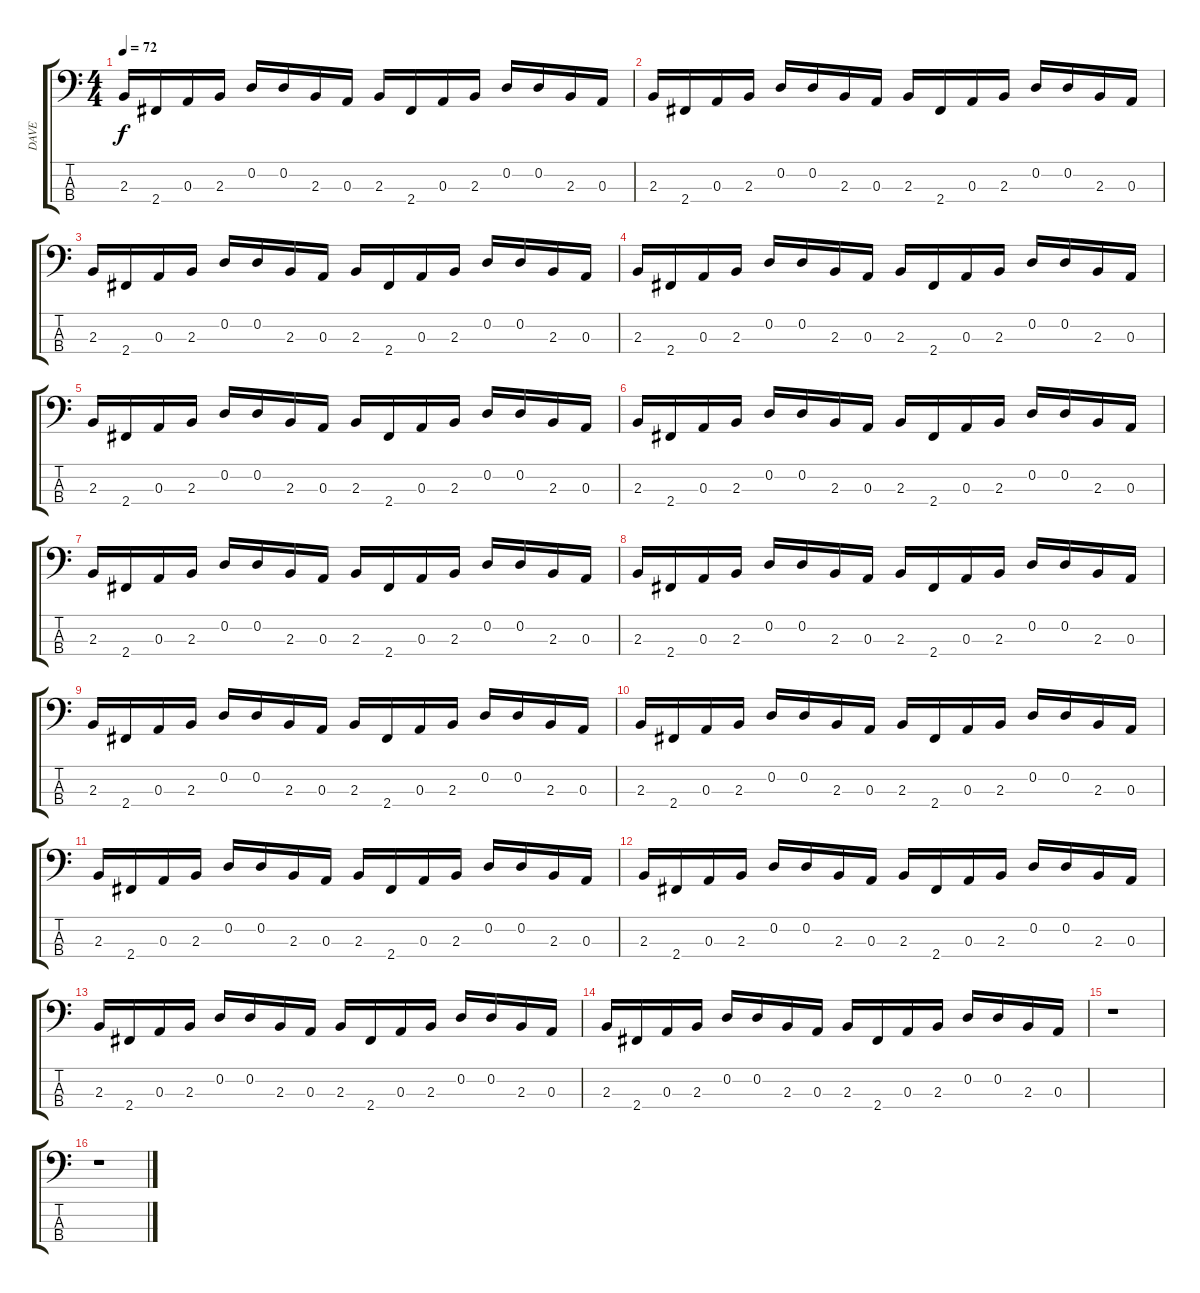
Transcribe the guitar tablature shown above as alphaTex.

\track ("DAVE" "DAVE") {instrument electricbasspick}
\staff {score tabs}
\tuning (G2 D2 A1 E1) {hide}
\ts (4 4)
\tempo 72
\clef f4
\ks c
2.3.16{dy f instrument electricbasspick} 2.4.16 0.3.16 2.3.16 0.2.16 0.2.16 2.3.16 0.3.16 2.3.16 2.4.16 0.3.16 2.3.16 0.2.16 0.2.16 2.3.16 0.3.16 |
2.3.16 2.4.16 0.3.16 2.3.16 0.2.16 0.2.16 2.3.16 0.3.16 2.3.16 2.4.16 0.3.16 2.3.16 0.2.16 0.2.16 2.3.16 0.3.16 |
2.3.16 2.4.16 0.3.16 2.3.16 0.2.16 0.2.16 2.3.16 0.3.16 2.3.16 2.4.16 0.3.16 2.3.16 0.2.16 0.2.16 2.3.16 0.3.16 |
2.3.16 2.4.16 0.3.16 2.3.16 0.2.16 0.2.16 2.3.16 0.3.16 2.3.16 2.4.16 0.3.16 2.3.16 0.2.16 0.2.16 2.3.16 0.3.16 |
2.3.16 2.4.16 0.3.16 2.3.16 0.2.16 0.2.16 2.3.16 0.3.16 2.3.16 2.4.16 0.3.16 2.3.16 0.2.16 0.2.16 2.3.16 0.3.16 |
2.3.16 2.4.16 0.3.16 2.3.16 0.2.16 0.2.16 2.3.16 0.3.16 2.3.16 2.4.16 0.3.16 2.3.16 0.2.16 0.2.16 2.3.16 0.3.16 |
2.3.16 2.4.16 0.3.16 2.3.16 0.2.16 0.2.16 2.3.16 0.3.16 2.3.16 2.4.16 0.3.16 2.3.16 0.2.16 0.2.16 2.3.16 0.3.16 |
2.3.16 2.4.16 0.3.16 2.3.16 0.2.16 0.2.16 2.3.16 0.3.16 2.3.16 2.4.16 0.3.16 2.3.16 0.2.16 0.2.16 2.3.16 0.3.16 |
2.3.16 2.4.16 0.3.16 2.3.16 0.2.16 0.2.16 2.3.16 0.3.16 2.3.16 2.4.16 0.3.16 2.3.16 0.2.16 0.2.16 2.3.16 0.3.16 |
2.3.16 2.4.16 0.3.16 2.3.16 0.2.16 0.2.16 2.3.16 0.3.16 2.3.16 2.4.16 0.3.16 2.3.16 0.2.16 0.2.16 2.3.16 0.3.16 |
2.3.16 2.4.16 0.3.16 2.3.16 0.2.16 0.2.16 2.3.16 0.3.16 2.3.16 2.4.16 0.3.16 2.3.16 0.2.16 0.2.16 2.3.16 0.3.16 |
2.3.16 2.4.16 0.3.16 2.3.16 0.2.16 0.2.16 2.3.16 0.3.16 2.3.16 2.4.16 0.3.16 2.3.16 0.2.16 0.2.16 2.3.16 0.3.16 |
2.3.16 2.4.16 0.3.16 2.3.16 0.2.16 0.2.16 2.3.16 0.3.16 2.3.16 2.4.16 0.3.16 2.3.16 0.2.16 0.2.16 2.3.16 0.3.16 |
2.3.16 2.4.16 0.3.16 2.3.16 0.2.16 0.2.16 2.3.16 0.3.16 2.3.16 2.4.16 0.3.16 2.3.16 0.2.16 0.2.16 2.3.16 0.3.16 |
r.1 |
r.1
